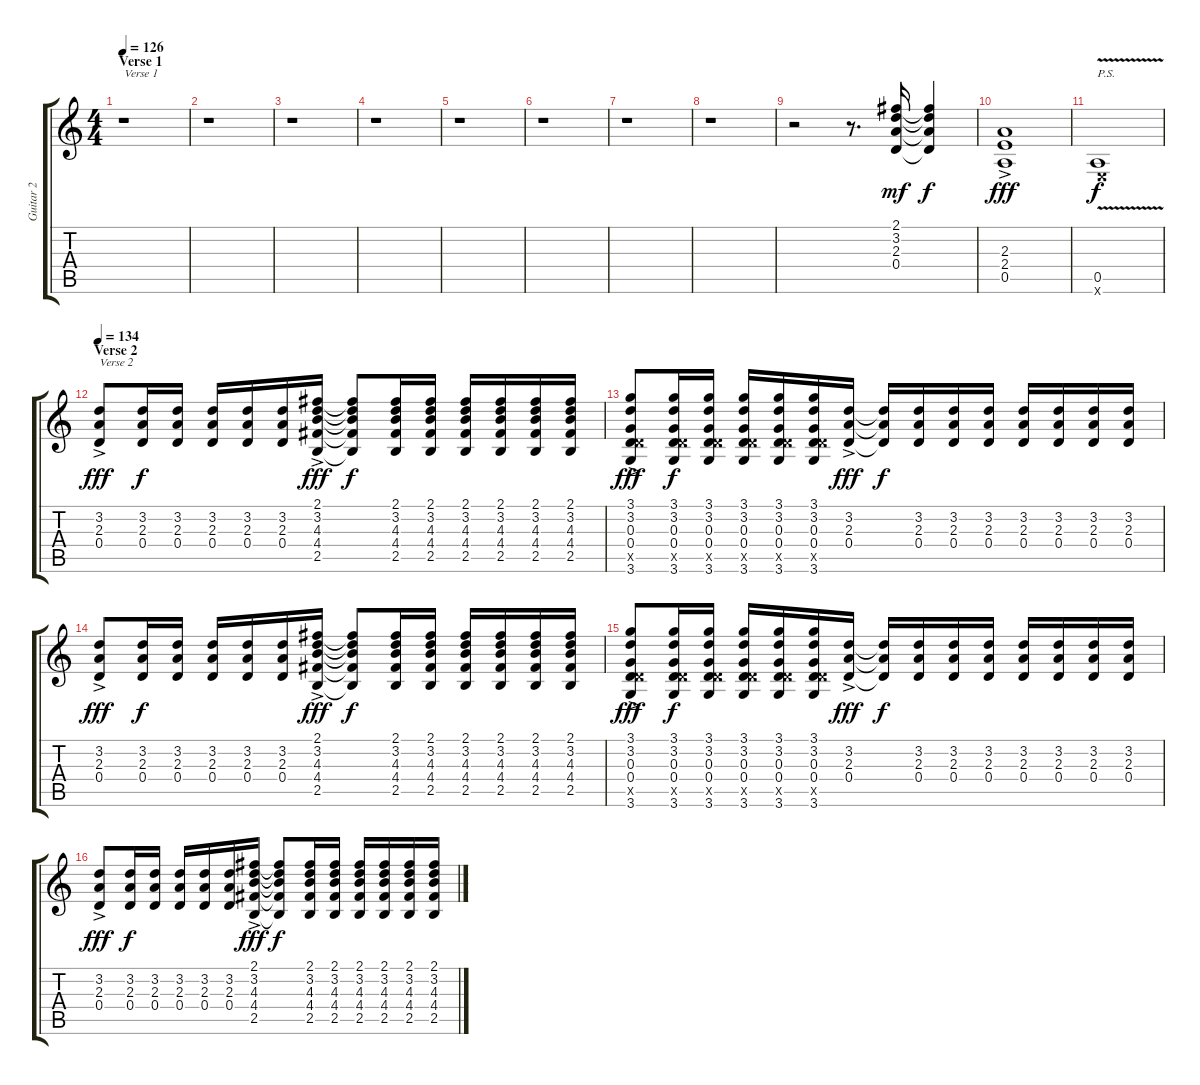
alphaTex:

\track ("Guitar 2" "Guitar 2") {instrument distortionguitar}
\staff {score tabs}
\tuning (E4 B3 G3 D3 A2 E2) {hide}
\ts (4 4)
\section ("" "Verse 1")
\tempo 126
\clef g2
\ks c
r.1{txt "Verse 1" dy mf instrument distortionguitar} |
r.1 |
r.1 |
r.1 |
r.1 |
r.1 |
r.1 |
r.1 |
r.2 r.8{d} (2.1 3.2 2.3 0.4).16 (2.1{t} 3.2{t} 2.3{t} 0.4{t}).4{dy f} |
(2.3{ac} 2.4{ac} 0.5{ac}).1{dy fff} |
(0.5{v} 0.6{x}).1{txt "P.S." dy f instrument guitarfretnoise} |
\section ("" "Verse 2")
\tempo 134
(3.2{ac} 2.3{ac} 0.4{ac}).8{txt "Verse 2" dy fff instrument distortionguitar} (3.2 2.3 0.4).16{dy f} (3.2 2.3 0.4).16 (3.2 2.3 0.4).16 (3.2 2.3 0.4).16 (3.2 2.3 0.4).16 (2.1{ac} 3.2{ac} 4.3{ac} 4.4{ac} 2.5{ac}).16{dy fff} (2.1{t} 3.2{t} 4.3{t} 4.4{t} 2.5{t}).8{dy f} (2.1 3.2 4.3 4.4 2.5).16 (2.1 3.2 4.3 4.4 2.5).16 (2.1 3.2 4.3 4.4 2.5).16 (2.1 3.2 4.3 4.4 2.5).16 (2.1 3.2 4.3 4.4 2.5).16 (2.1 3.2 4.3 4.4 2.5).16 |
(3.1{ac} 3.2{ac} 0.3{ac} 0.4{ac} 5.5{x} 3.6{ac}).8{dy fff} (3.1 3.2 0.3 0.4 5.5{x} 3.6).16{dy f} (3.1 3.2 0.3 0.4 5.5{x} 3.6).16 (3.1 3.2 0.3 0.4 5.5{x} 3.6).16 (3.1 3.2 0.3 0.4 5.5{x} 3.6).16 (3.1 3.2 0.3 0.4 5.5{x} 3.6).16 (3.2{ac} 2.3{ac} 0.4{ac}).16{dy fff} (3.2{t} 2.3{t} 0.4{t}).16{dy f} (3.2 2.3 0.4).16 (3.2 2.3 0.4).16 (3.2 2.3 0.4).16 (3.2 2.3 0.4).16 (3.2 2.3 0.4).16 (3.2 2.3 0.4).16 (3.2 2.3 0.4).16 |
(3.2{ac} 2.3{ac} 0.4{ac}).8{dy fff} (3.2 2.3 0.4).16{dy f} (3.2 2.3 0.4).16 (3.2 2.3 0.4).16 (3.2 2.3 0.4).16 (3.2 2.3 0.4).16 (2.1{ac} 3.2{ac} 4.3{ac} 4.4{ac} 2.5{ac}).16{dy fff} (2.1{t} 3.2{t} 4.3{t} 4.4{t} 2.5{t}).8{dy f} (2.1 3.2 4.3 4.4 2.5).16 (2.1 3.2 4.3 4.4 2.5).16 (2.1 3.2 4.3 4.4 2.5).16 (2.1 3.2 4.3 4.4 2.5).16 (2.1 3.2 4.3 4.4 2.5).16 (2.1 3.2 4.3 4.4 2.5).16 |
(3.1{ac} 3.2{ac} 0.3{ac} 0.4{ac} 5.5{x} 3.6{ac}).8{dy fff} (3.1 3.2 0.3 0.4 5.5{x} 3.6).16{dy f} (3.1 3.2 0.3 0.4 5.5{x} 3.6).16 (3.1 3.2 0.3 0.4 5.5{x} 3.6).16 (3.1 3.2 0.3 0.4 5.5{x} 3.6).16 (3.1 3.2 0.3 0.4 5.5{x} 3.6).16 (3.2{ac} 2.3{ac} 0.4{ac}).16{dy fff} (3.2{t} 2.3{t} 0.4{t}).16{dy f} (3.2 2.3 0.4).16 (3.2 2.3 0.4).16 (3.2 2.3 0.4).16 (3.2 2.3 0.4).16 (3.2 2.3 0.4).16 (3.2 2.3 0.4).16 (3.2 2.3 0.4).16 |
(3.2{ac} 2.3{ac} 0.4{ac}).8{dy fff} (3.2 2.3 0.4).16{dy f} (3.2 2.3 0.4).16 (3.2 2.3 0.4).16 (3.2 2.3 0.4).16 (3.2 2.3 0.4).16 (2.1{ac} 3.2{ac} 4.3{ac} 4.4{ac} 2.5{ac}).16{dy fff} (2.1{t} 3.2{t} 4.3{t} 4.4{t} 2.5{t}).8{dy f} (2.1 3.2 4.3 4.4 2.5).16 (2.1 3.2 4.3 4.4 2.5).16 (2.1 3.2 4.3 4.4 2.5).16 (2.1 3.2 4.3 4.4 2.5).16 (2.1 3.2 4.3 4.4 2.5).16 (2.1 3.2 4.3 4.4 2.5).16
